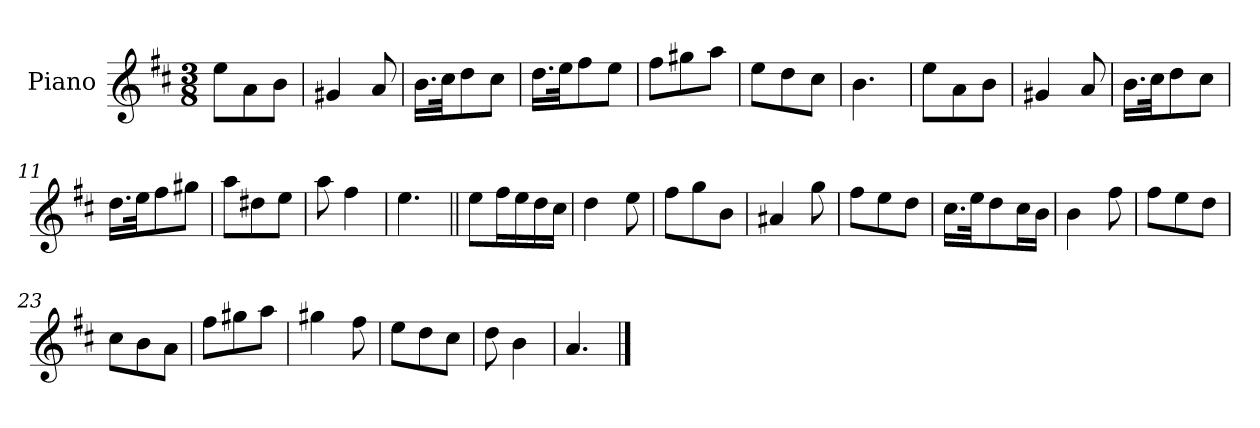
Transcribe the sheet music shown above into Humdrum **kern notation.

**kern
*part1
*staff1
*I"Piano
*I'Pno.
*clefG2
*k[f#c#]
*M3/8
=1
8ee\L
8a\
8b\J
=2
4g#X/
8a/
=3
16.b\LL
32cc#\JK
8dd\
8cc#\J
=4
16.dd\LL
32ee\JK
8ff#\
8ee\J
=5
8ff#\L
8gg#X\
8aa\J
=6
8ee\L
8dd\
8cc#\J
=7
4.b\
=8
8ee\L
8a\
8b\J
=9
4g#X/
8a/
=10
16.b\LL
32cc#\JK
8dd\
8cc#\J
=11
16.dd\LL
32ee\JK
8ff#\
8gg#X\J
=12
8aa\L
8dd#X\
8ee\J
=13
8aa\
4ff#\
=14
4.ee\
=15||
8ee\L
16ff#\L
16ee\
16dd\
16cc#\JJ
=16
4dd\
8ee\
=17
8ff#\L
8gg\
8b\J
=18
4a#X/
8gg\
=19
8ff#\L
8ee\
8dd\J
=20
16.cc#\LL
32ee\JK
8dd\
16cc#\L
16b\JJ
=21
4b\
8ff#\
=22
8ff#\L
8ee\
8dd\J
=23
8cc#\L
8b\
8a\J
=24
8ff#\L
8gg#X\
8aa\J
=25
4gg#X\
8ff#\
=26
8ee\L
8dd\
8cc#\J
=27
8dd\
4b\
=28
4.a/
==
*-
